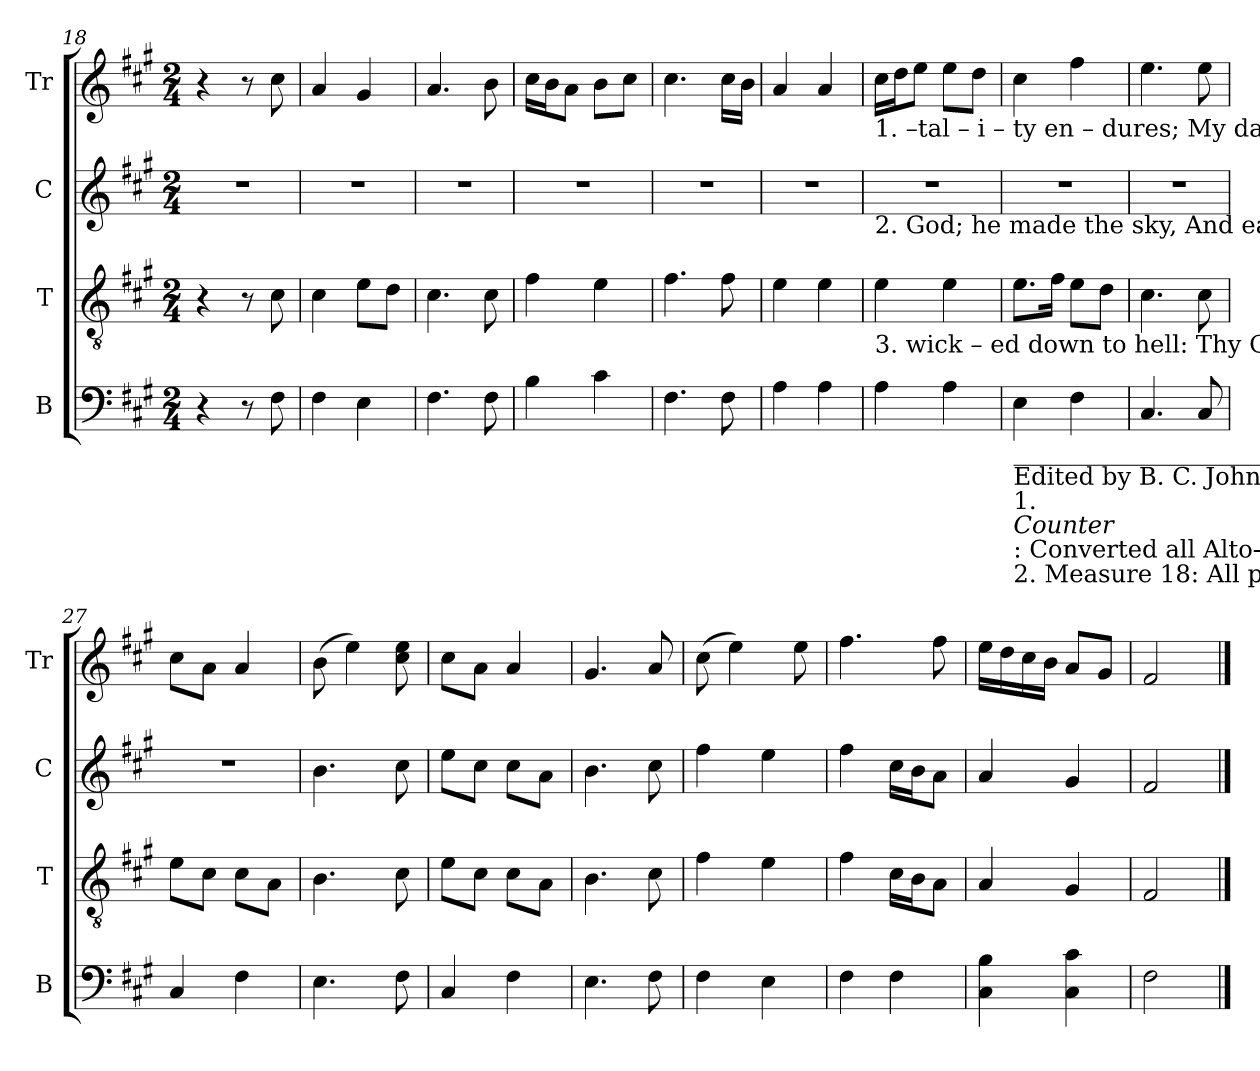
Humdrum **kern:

**kern	**kern	**kern	**kern
*part4	*part3	*part2	*part1
*staff4	*staff3	*staff2	*staff1
*I"B	*I"T	*I"C	*I"Tr
*I'B	*I'T	*I'C	*I'Tr
*clefF4	*clefGv2	*clefG2	*clefG2
*k[f#c#g#]	*k[f#c#g#]	*k[f#c#g#]	*k[f#c#g#]
*M2/4	*M2/4	*M2/4	*M2/4
=18	=18	=18	=18
4r	4r	2r	4r
8r	8r	.	8r
8F#\	8c#\	.	8cc#\
=19	=19	=19	=19
4F#\	4c#\	2r	4a/
4E\	8e\L	.	4g#/
.	8d\J	.	.
=20	=20	=20	=20
4.F#\	4.c#\	2r	4.a/
8F#\	8c#\	.	8b\
=21	=21	=21	=21
4B\	4f#\	2r	16cc#\LL
.	.	.	16b\J
.	.	.	8a\J
4c#\	4e\	.	8b\L
.	.	.	8cc#\J
=22	=22	=22	=22
4.F#\	4.f#\	2r	4.cc#\
8F#\	8f#\	.	16cc#\LL
.	.	.	16b\JJ
=23	=23	=23	=23
4A\	4e\	2r	4a/
4A\	4e\	.	4a/
!!LO:LB:g=z
=24	=24	=24	=24
!	!	!	!LO:TX:b:t=1. –tal  –  i    –    ty      en – dures; My   days  of    praise shall ne'er be     past, While life, and thought, and be    –     ing      last.
!	!	!LO:TX:b:t=2. God;     he       made  the     sky, And earth, and   seas, with  all     their   train, And none shall find  his    pro   –   mise    vain.	!
!	!LO:TX:b:t=3.  wick – ed     down  to       hell&colon; Thy   God,  O        Zi   –  on! ev  –  er   reigns; Praise him in  ev  –  er   –  las    –   ting    strains.	!	!
4A\	4e\	2r	16cc#\LL
.	.	.	16dd\J
.	.	.	8ee\J
4A\	4e\	.	8ee\L
.	.	.	8dd\J
=25	=25	=25	=25
!LO:TX:b:t=________________________________________	!	!	!
!LO:TX:b:t=Edited by B. C. Johnston, 2016	!	!	!
!LO:TX:b:t=1.	!	!	!
!LO:TX:b:i:t=Counter	!	!	!
!LO:TX:b:t=&colon;  Converted all Alto-clef to Treble-Clef;   Measures 1-17 moved down one octave; Measures 28-34 as written.	!	!	!
!LO:TX:b:t=2. Measure 18&colon; All parts&colon; Leading Half-rest changed to Quarter-rest.	!	!	!
4E\	8.e\L	2r	4cc#\
.	16f#\Jk	.	.
4F#\	8e\L	.	4ff#\
.	8d\J	.	.
=26	=26	=26	=26
4.C#/	4.c#\	2r	4.ee\
8C#/	8c#\	.	8ee\
=27	=27	=27	=27
4C#/	8e\L	2r	8cc#\L
.	8c#\J	.	8a\J
4F#\	8c#\L	.	4a/
.	8A\J	.	.
=28	=28	=28	=28
4.E\	4.B\	4.b\	(8b\
.	.	.	4ee\)
8F#\	8c#\	8cc#\	8cc#\ 8ee\
=29	=29	=29	=29
4C#/	8e\L	8ee\L	8cc#\L
.	8c#\J	8cc#\J	8a\J
4F#\	8c#\L	8cc#\L	4a/
.	8A\J	8a\J	.
=30	=30	=30	=30
4.E\	4.B\	4.b\	4.g#/
8F#\	8c#\	8cc#\	8a/
=31	=31	=31	=31
4F#\	4f#\	4ff#\	(8cc#\
.	.	.	4ee\)
4E\	4e\	4ee\	.
.	.	.	8ee\
=32	=32	=32	=32
4F#\	4f#\	4ff#\	4.ff#\
4F#\	16c#\LL	16cc#\LL	.
.	16B\J	16b\J	.
.	8A\J	8a\J	8ff#\
=33	=33	=33	=33
4C#\ 4B\	4A/	4a/	16ee\LL
.	.	.	16dd\
.	.	.	16cc#\
.	.	.	16b\JJ
4C#\ 4c#\	4G#/	4g#/	8a/L
.	.	.	8g#/J
=34	=34	=34	=34
2F#\	2F#/	2f#/	2f#/
==	==	==	==
*-	*-	*-	*-
